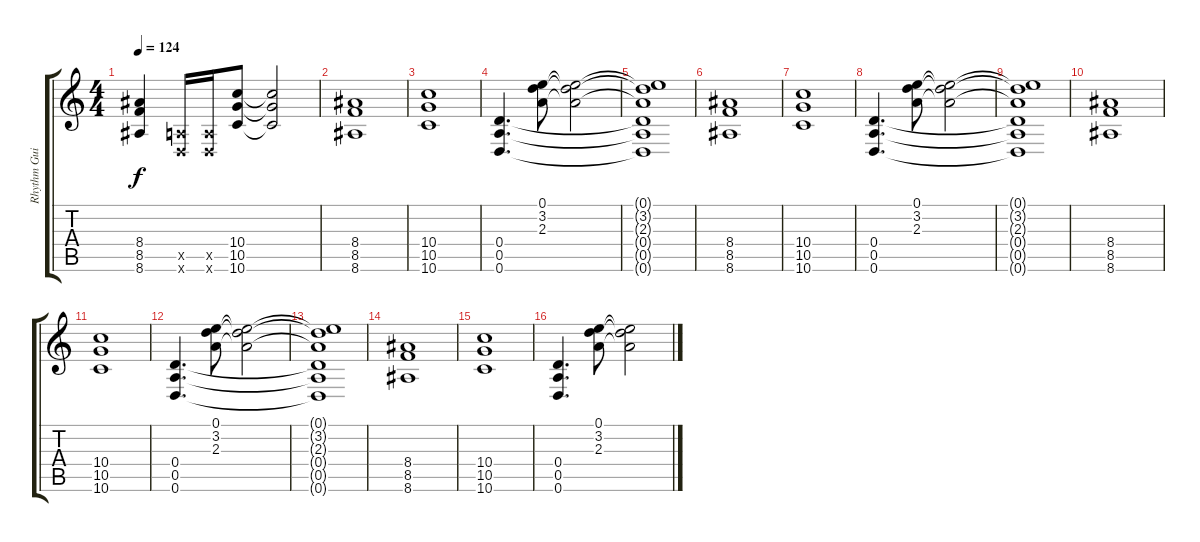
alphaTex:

\track ("Rhythm Guitar I" "Rhythm Gui") {instrument overdrivenguitar}
\staff {score tabs}
\tuning (E4 B3 G3 D3 A2 D2) {hide}
\ts (4 4)
\tempo 124
\clef g2
\ks c
(8.4 8.5 8.6).4{dy f} (0.5{x} 0.6{x}).16 (0.5{x} 0.6{x}).16 (10.4 10.5 10.6).8 (10.4{t} 10.5{t} 10.6{t}).2 |
(8.4 8.5 8.6).1{balance 8} |
(10.4 10.5 10.6).1 |
(0.4 0.5 0.6).4{d} (0.1 3.2 2.3).8 (0.1{t} 3.2{t} 2.3{t}).2 |
(0.1{t} 3.2{t} 2.3{t} 0.4{t} 0.5{t} 0.6{t}).1 |
(8.4 8.5 8.6).1 |
(10.4 10.5 10.6).1 |
(0.4 0.5 0.6).4{d} (0.1 3.2 2.3).8 (0.1{t} 3.2{t} 2.3{t}).2 |
(0.1{t} 3.2{t} 2.3{t} 0.4{t} 0.5{t} 0.6{t}).1 |
(8.4 8.5 8.6).1 |
(10.4 10.5 10.6).1 |
(0.4 0.5 0.6).4{d} (0.1 3.2 2.3).8 (0.1{t} 3.2{t} 2.3{t}).2 |
(0.1{t} 3.2{t} 2.3{t} 0.4{t} 0.5{t} 0.6{t}).1 |
(8.4 8.5 8.6).1 |
(10.4 10.5 10.6).1 |
(0.4 0.5 0.6).4{d} (0.1 3.2 2.3).8 (0.1{t} 3.2{t} 2.3{t}).2
